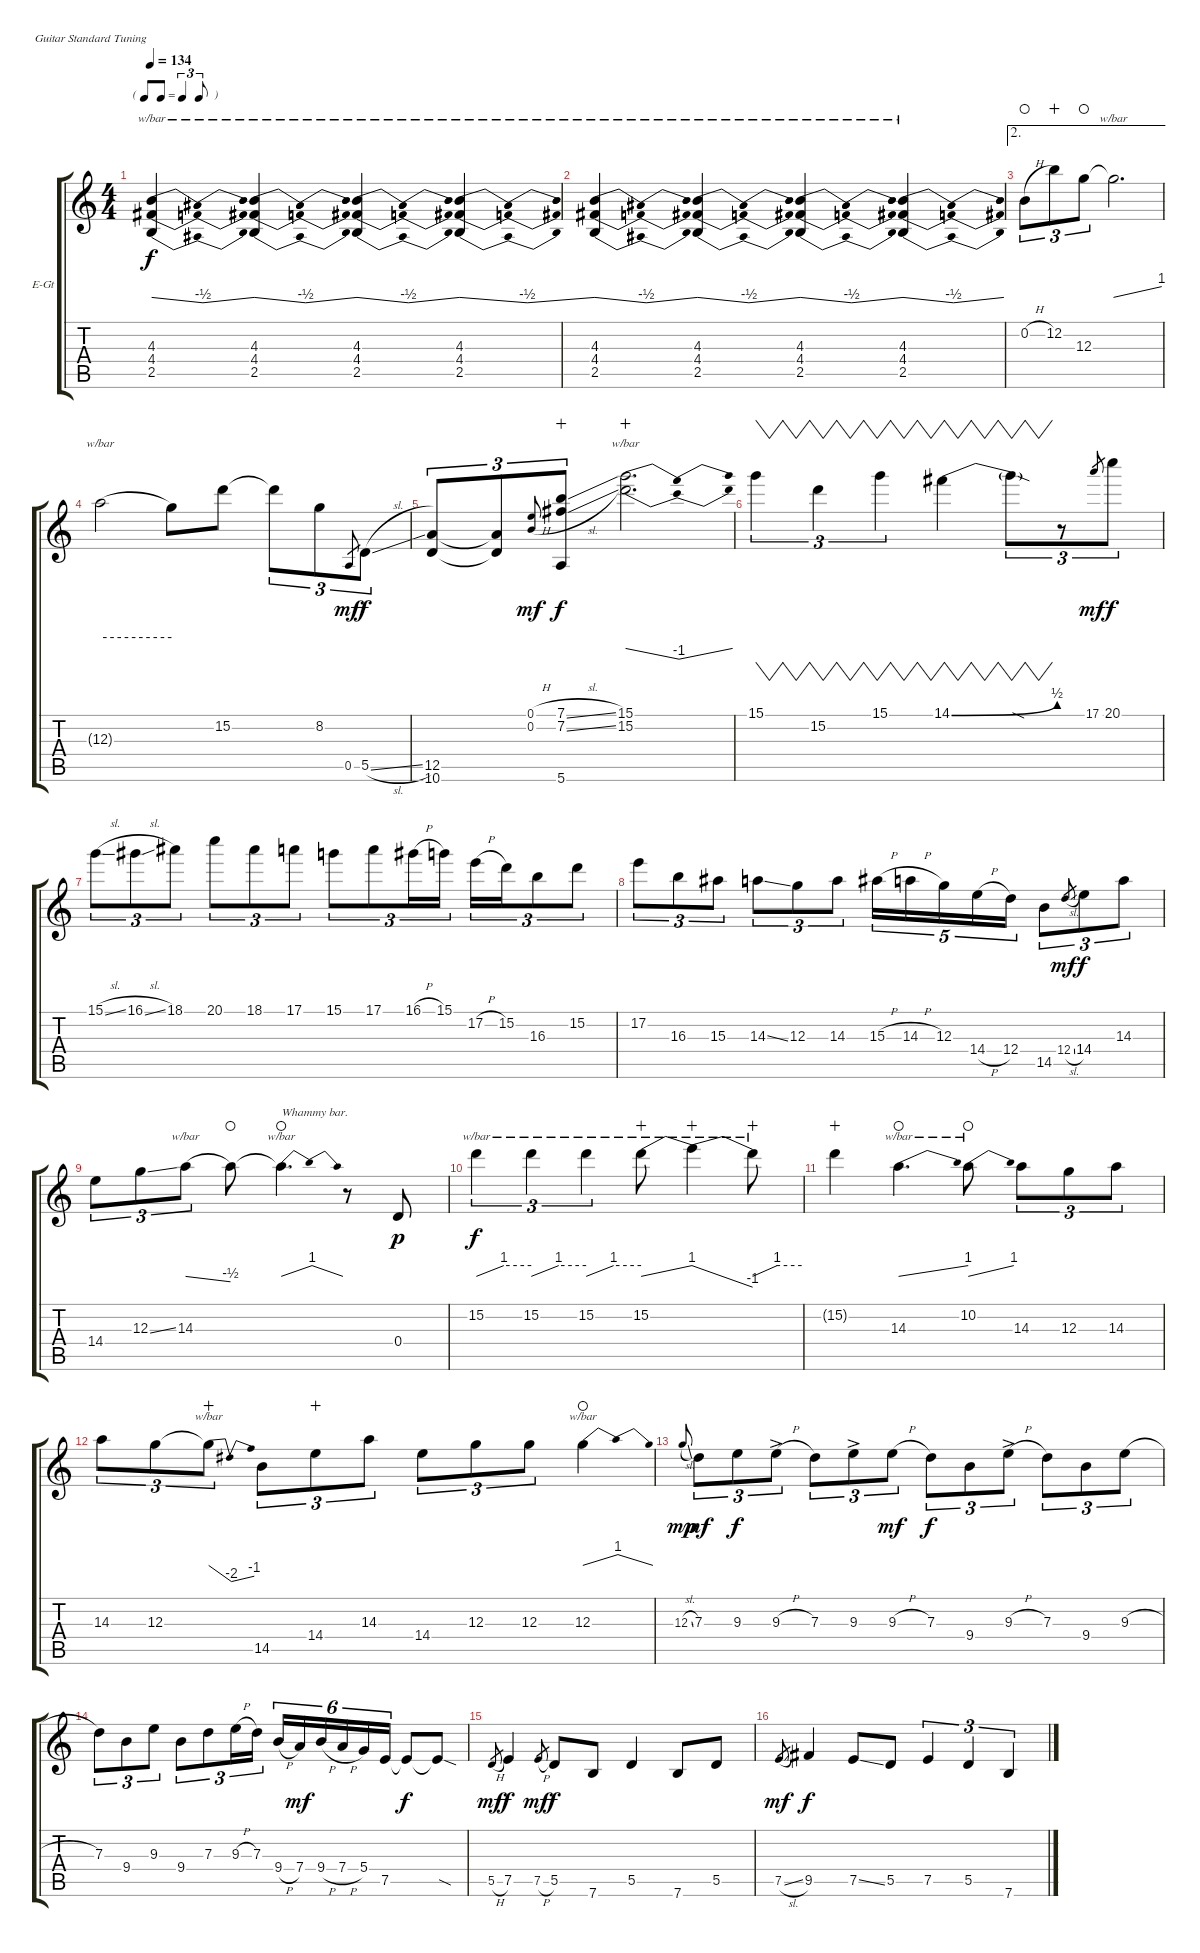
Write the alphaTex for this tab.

\bracketExtendMode groupsimilarinstruments
\firstSystemTrackNameOrientation horizontal
\otherSystemsTrackNameOrientation horizontal
\track ("Distortion guitar" "E-Gt") {instrument overdrivenguitar}
\staff {score tabs}
\tuning (E4 B3 G3 D3 A2 E2)
\ts (4 4)
\tf triplet8th
\tempo 134
\clef g2
\ks c
(4.3 4.4 2.5).4{tbe (dip default 0 0 30 -2 60 0) dy f} (4.3 4.4 2.5).4{tbe (dip default 0 0 30 -2 60 0)} (4.3 4.4 2.5).4{tbe (dip default 0 0 30 -2 60 0)} (4.3 4.4 2.5).4{tbe (dip default 0 0 30 -2 60 0)} |
(4.3 4.4 2.5).4{tbe (dip default 0 0 30 -2 60 0)} (4.3 4.4 2.5).4{tbe (dip default 0 0 30 -2 60 0)} (4.3 4.4 2.5).4{tbe (dip default 0 0 30 -2 60 0)} (4.3 4.4 2.5).4{tbe (dip default 0 0 30 -2 60 0)} |
\ae 2
0.2{h}.8{tu (3 2) waho} 12.2.8{tu (3 2) wahc} 12.3.8{tu (3 2) waho} 12.3{t}.2{d tbe (dive default 0 0 60 4)} |
12.3{t}.2{tbe (hold default 0 4 60 4)} 12.3{t}.8 15.2.8 15.2{t}.8{tu (3 2)} 8.2.8{tu (3 2)} 0.5.8{gr dy mf} 5.5{sl}.8{tu (3 2) dy f} |
(12.5 10.6).8{tu (3 2)} (12.5{t} 10.6{t}).8{tu (3 2)} (0.1{h} 0.2{h}).8{gr onbeat dy mf} (7.1{sl} 7.2{sl} 5.6).8{tu (3 2) dy f wahc} (15.1 15.2).2{d tbe (dip default 0 0 30 -4 60 0) wahc} |
15.1.4{vw tu (3 2)} 15.2.4{vw tu (3 2)} 15.1.4{vw tu (3 2)} 14.1{be (bend 0 0 60 2)}.4{vw} 14.1{sod t}.8{vw tu (3 2)} r.8{tu (3 2)} 17.1.8{gr dy mf} 20.1.8{tu (3 2) dy f} |
15.1{sl}.8{tu (3 2)} 16.1{sl}.8{tu (3 2)} 18.1.8{tu (3 2)} 20.1.8{tu (3 2)} 18.1.8{tu (3 2)} 17.1.8{tu (3 2)} 15.1.8{tu (3 2)} 17.1.8{tu (3 2)} 16.1{h}.16{tu (3 2)} 15.1.16{tu (3 2)} 17.2{h}.16{tu (3 2)} 15.2.16{tu (3 2)} 16.3.8{tu (3 2)} 15.2.8{tu (3 2)} |
17.2.8{tu (3 2)} 16.3.8{tu (3 2)} 15.3.8{tu (3 2)} 14.3{ss}.8{tu (3 2)} 12.3.8{tu (3 2)} 14.3.8{tu (3 2)} 15.3{h}.16{tu (5 4)} 14.3{h}.16{tu (5 4)} 12.3.16{tu (5 4)} 14.4{h}.16{tu (5 4)} 12.4.16{tu (5 4)} 14.5.8{tu (3 2)} 12.4{sl}.8{gr dy mf} 14.4.8{tu (3 2) dy f} 14.3.8{tu (3 2)} |
14.4.8{tu (3 2)} 12.3{ss}.8{tu (3 2)} 14.3.8{tu (3 2) tbe (dive default 0 0 60 -2)} 14.3{t}.8{waho} 14.3{t}.4{d tbe (dip default 0 0 30 4 60 0) txt "Whammy bar." waho} r.8 0.4.8{dy p} |
15.2.4{tu (3 2) tbe (custom default 0 0 30 4 60 4) dy f} 15.2.4{tu (3 2) tbe (custom default 0 0 30 4 60 4)} 15.2.4{tu (3 2) tbe (custom default 0 0 30 4 60 4)} 15.2.8{tbe (dive default 0 0 60 4) wahc} 15.2{t}.4{tbe (dive default 0 4 60 -4) wahc} 15.2{t}.8{tbe (custom default 0 0 30 4 60 4) wahc} |
15.2{t}.4{wahc} 14.3.4{d tbe (dive default 0 0 60 4) waho} 10.2.8{tbe (dive default 0 0 60 4) waho} 14.3.8{tu (3 2)} 12.3.8{tu (3 2)} 14.3.8{tu (3 2)} |
14.3.8{tu (3 2)} 12.3.8{tu (3 2)} 12.3{t}.8{tu (3 2) tbe (dip default 0 0 30 -8 60 -4) wahc} 14.5.8{tu (3 2)} 14.4.8{tu (3 2) wahc} 14.3.8{tu (3 2)} 14.4.8{tu (3 2)} 12.3.8{tu (3 2)} 12.3.8{tu (3 2)} 12.3.4{tbe (dip default 0 0 30 4 60 0) waho} |
12.3{sl}.8{gr onbeat dy mp} 7.3.8{tu (3 2) dy mf} 9.3.8{tu (3 2) dy f} 9.3{h ac}.8{tu (3 2)} 7.3.8{tu (3 2)} 9.3{ac}.8{tu (3 2)} 9.3{h}.8{tu (3 2) dy mf} 7.3.8{tu (3 2) dy f} 9.4.8{tu (3 2)} 9.3{h ac}.8{tu (3 2)} 7.3.8{tu (3 2)} 9.4.8{tu (3 2)} 9.3{h}.8{tu (3 2)} |
7.3.8{tu (3 2)} 9.4.8{tu (3 2)} 9.3.8{tu (3 2)} 9.4.8{tu (3 2)} 7.3.8{tu (3 2)} 9.3{h}.16{tu (3 2)} 7.3.16{tu (3 2)} 9.4{h}.16{tu (6 4)} 7.4.16{tu (6 4) dy mf} 9.4{h}.16{tu (6 4)} 7.4{h}.16{tu (6 4)} 5.4.16{tu (6 4)} 7.5.16{tu (6 4)} 7.5{t}.8{dy f} 7.5{sod t}.8 |
5.5{h}.8{gr dy mf} 7.5.4{dy f} 7.5{h}.8{gr dy mf} 5.5.8{dy f} 7.6.8 5.5.4 7.6.8 5.5.8 |
7.5{sl}.8{gr dy mf} 9.5.4{dy f} 7.5{ss}.8 5.5.8 7.5.4{tu (3 2)} 5.5.4{tu (3 2)} 7.6.4{tu (3 2)}
